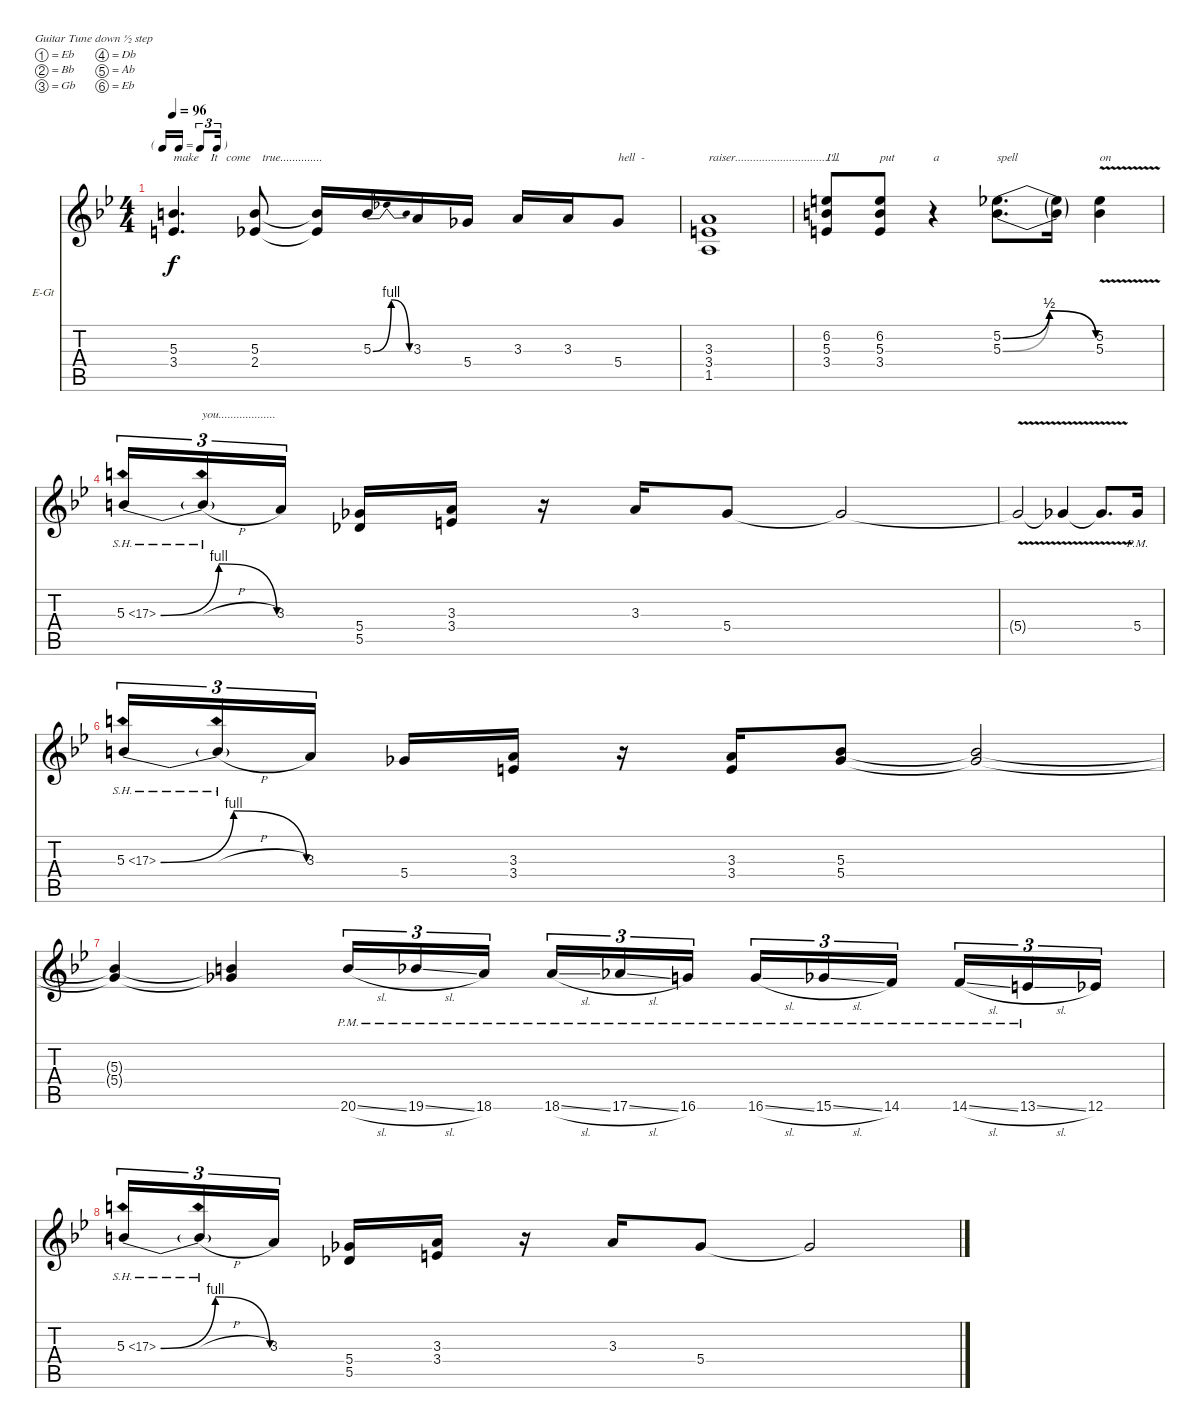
\bracketExtendMode nobrackets
\firstSystemTrackNameOrientation horizontal
\otherSystemsTrackNameOrientation horizontal
\defaultBarNumberDisplay FirstOfSystem
\track ("Zakk Wylde" "E-Gt") {instrument distortionguitar}
\staff {score tabs}
\tuning (Eb4 Bb3 Gb3 Db3 Ab2 Eb2)
\ts (4 4)
\tf triplet16th
\tempo 96
\clef g2
\ks bb
(3.4 5.3).4{d txt "make    It   come    true.............." dy f} (2.4 5.3).8 (2.4{t} 5.3{t}).16 5.3{be (bendrelease 0 0 10.2 4 20.4 4 30 0)}.16 3.3.16 5.4.16 3.3.16 3.3.16 5.4.8{txt "hell  -"} |
\scale
0.488211 (1.5 3.4 3.3).1{txt "raiser..................................."} |
\scale
0.512159 (3.4 5.3 6.2).8{txt "I'll"} (6.2 5.3 3.4).8{txt "put"} r.4{txt "a"} (5.3{be (bendrelease 0 0 11.4 2 20.4 2 30 0)} 5.2{be (bendrelease 0 0 10.2 2 20.4 2 30 0)}).8{d txt "spell"} (5.2{t} 5.3{t}).16 (5.3{v} 5.2{v}).4{txt "on"} |
\scale
0.500396 5.3{be (bendrelease 0 0 10.2 4 20.4 4 30 0) sh 12}.16{tu (3 2)} 5.3{sh 12 h t}.16{tu (3 2) txt "you..................."} 3.3.16{tu (3 2)} (5.4 5.5).16 (3.4 3.3).16 r.16 3.3.16 5.4.8 5.4{t}.2 |
\scale
0.49871 5.4{v t}.2 5.4{v t}.4 5.4{v t}.8{d} 5.4{pm}.16 |
\scale
0.522027 5.3{be (bendrelease 0 0 10.2 4 20.4 4 30 0) sh 12}.16{tu (3 2)} 5.3{sh 12 h t}.16{tu (3 2)} 3.3.16{tu (3 2)} 5.4.16 (3.4 3.3).16 r.16 (3.3 3.4).16 (5.4 5.3).8 (5.4{t} 5.3{t}).2 |
\scale
0.477812 (5.3{t} 5.4{t}).4 (5.4{t} 5.3{t}).4 20.6{sl pm}.16{tu (3 2)} 19.6{sl pm}.16{tu (3 2)} 18.6{pm}.16{tu (3 2)} 18.6{sl pm}.16{tu (3 2)} 17.6{sl pm}.16{tu (3 2)} 16.6{pm}.16{tu (3 2)} 16.6{sl pm}.16{tu (3 2)} 15.6{sl pm}.16{tu (3 2)} 14.6{pm}.16{tu (3 2)} 14.6{sl pm}.16{tu (3 2)} 13.6{sl pm}.16{tu (3 2)} 12.6.16{tu (3 2)} |
\scale
0.526487 5.3{be (bendrelease 0 0 10.2 4 20.4 4 30 0) sh 12}.16{tu (3 2)} 5.3{sh 12 h t}.16{tu (3 2)} 3.3.16{tu (3 2)} (5.4 5.5).16 (3.4 3.3).16 r.16 3.3.16 5.4.8 5.4{t}.2
